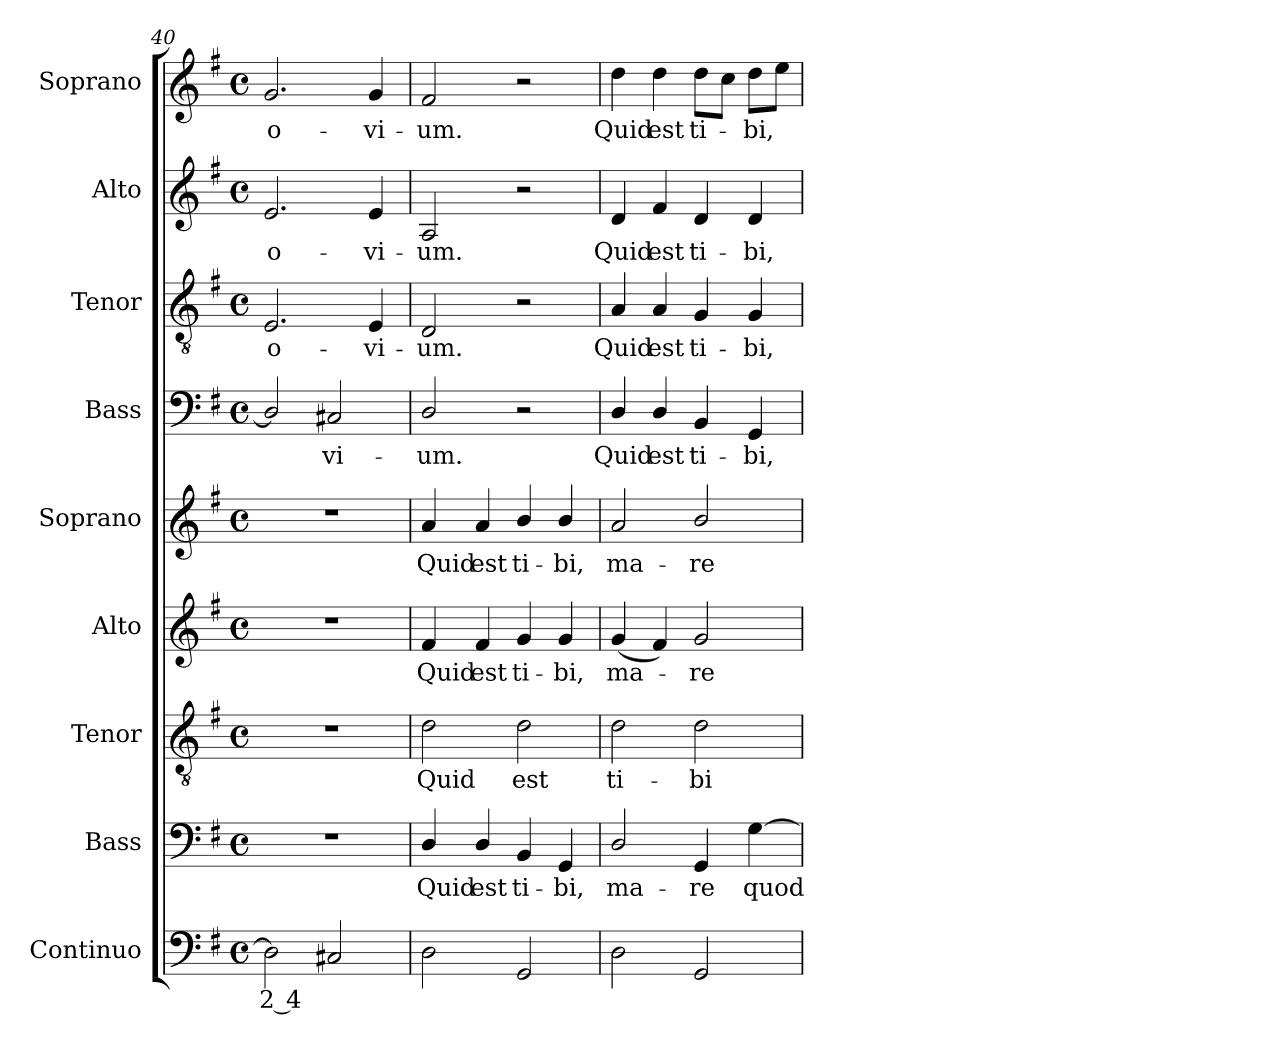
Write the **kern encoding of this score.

**kern	**text	**kern	**text	**kern	**text	**kern	**text	**kern	**text	**kern	**text	**kern	**text	**kern	**text	**kern	**text
*part9	*part9	*part8	*part8	*part7	*part7	*part6	*part6	*part5	*part5	*part4	*part4	*part3	*part3	*part2	*part2	*part1	*part1
*staff9	*staff9	*staff8	*staff8	*staff7	*staff7	*staff6	*staff6	*staff5	*staff5	*staff4	*staff4	*staff3	*staff3	*staff2	*staff2	*staff1	*staff1
*I"Continuo	*	*I"Bass	*	*I"Tenor	*	*I"Alto	*	*I"Soprano	*	*I"Bass	*	*I"Tenor	*	*I"Alto	*	*I"Soprano	*
*I'Cont.	*	*I'B.	*	*I'T.	*	*I'A.	*	*I'S.	*	*I'B.	*	*I'T.	*	*I'A.	*	*I'S.	*
*clefF4	*	*clefF4	*	*clefGv2	*	*clefG2	*	*clefG2	*	*clefF4	*	*clefGv2	*	*clefG2	*	*clefG2	*
*	*	*	*	*ITrd7c12	*	*	*	*	*	*	*	*ITrd7c12	*	*	*	*	*
*k[f#]	*	*k[f#]	*	*k[f#]	*	*k[f#]	*	*k[f#]	*	*k[f#]	*	*k[f#]	*	*k[f#]	*	*k[f#]	*
*G:	*	*G:	*	*G:	*	*G:	*	*G:	*	*G:	*	*G:	*	*G:	*	*G:	*
*M4/4	*	*M4/4	*	*M4/4	*	*M4/4	*	*M4/4	*	*M4/4	*	*M4/4	*	*M4/4	*	*M4/4	*
*met(c)	*	*met(c)	*	*met(c)	*	*met(c)	*	*met(c)	*	*met(c)	*	*met(c)	*	*met(c)	*	*met(c)	*
=40	=40	=40	=40	=40	=40	=40	=40	=40	=40	=40	=40	=40	=40	=40	=40	=40	=40
!	!LO:LY:b:color=#000000	!	!	!	!	!	!	!	!	!	!	!	!	!	!	!	!
!	!	!	!	!	!	!	!	!	!	!	!	!	!LO:LY:b:color=#000000	!	!	!	!
!	!	!	!	!	!	!	!	!	!	!	!	!	!	!	!LO:LY:b:color=#000000	!	!
!	!	!	!	!	!	!	!	!	!	!	!	!	!	!	!	!	!LO:LY:b:color=#000000
2Di\]	2 4	1r	.	1r	.	1r	.	1r	.	2Di/]	.	2.EEi/	o-	2.ei/	o-	2.gi/	o-
!	!	!	!	!	!	!	!	!	!	!	!LO:LY:b:color=#000000	!	!	!	!	!	!
2C#Xi/	.	.	.	.	.	.	.	.	.	2C#Xi/	-vi-	.	.	.	.	.	.
!	!	!	!	!	!	!	!	!	!	!	!	!	!LO:LY:b:color=#000000	!	!	!	!
!	!	!	!	!	!	!	!	!	!	!	!	!	!	!	!LO:LY:b:color=#000000	!	!
!	!	!	!	!	!	!	!	!	!	!	!	!	!	!	!	!	!LO:LY:b:color=#000000
.	.	.	.	.	.	.	.	.	.	.	.	4EEi/	-vi-	4ei/	-vi-	4gi/	-vi-
=41	=41	=41	=41	=41	=41	=41	=41	=41	=41	=41	=41	=41	=41	=41	=41	=41	=41
!	!	!	!LO:LY:b:color=#000000	!	!	!	!	!	!	!	!	!	!	!	!	!	!
!	!	!	!	!	!LO:LY:b:color=#000000	!	!	!	!	!	!	!	!	!	!	!	!
!	!	!	!	!	!	!	!LO:LY:b:color=#000000	!	!	!	!	!	!	!	!	!	!
!	!	!	!	!	!	!	!	!	!LO:LY:b:color=#000000	!	!	!	!	!	!	!	!
!	!	!	!	!	!	!	!	!	!	!	!LO:LY:b:color=#000000	!	!	!	!	!	!
!	!	!	!	!	!	!	!	!	!	!	!	!	!LO:LY:b:color=#000000	!	!	!	!
!	!	!	!	!	!	!	!	!	!	!	!	!	!	!	!LO:LY:b:color=#000000	!	!
!	!	!	!	!	!	!	!	!	!	!	!	!	!	!	!	!	!LO:LY:b:color=#000000
2Di\	.	4Di/	Quid	2Di\	Quid	4f#i/	Quid	4ai/	Quid	2Di/	-um.	2DDi/	-um.	2Ai/	-um.	2f#i/	-um.
!	!	!	!LO:LY:b:color=#000000	!	!	!	!	!	!	!	!	!	!	!	!	!	!
!	!	!	!	!	!	!	!LO:LY:b:color=#000000	!	!	!	!	!	!	!	!	!	!
!	!	!	!	!	!	!	!	!	!LO:LY:b:color=#000000	!	!	!	!	!	!	!	!
.	.	4Di/	est	.	.	4f#i/	est	4ai/	est	.	.	.	.	.	.	.	.
!	!	!	!LO:LY:b:color=#000000	!	!	!	!	!	!	!	!	!	!	!	!	!	!
!	!	!	!	!	!LO:LY:b:color=#000000	!	!	!	!	!	!	!	!	!	!	!	!
!	!	!	!	!	!	!	!LO:LY:b:color=#000000	!	!	!	!	!	!	!	!	!	!
!	!	!	!	!	!	!	!	!	!LO:LY:b:color=#000000	!	!	!	!	!	!	!	!
2GGi/	.	4BBi/	ti-	2Di\	est	4gi/	ti-	4bi/	ti-	2r	.	2r	.	2r	.	2r	.
!	!	!	!LO:LY:b:color=#000000	!	!	!	!	!	!	!	!	!	!	!	!	!	!
!	!	!	!	!	!	!	!LO:LY:b:color=#000000	!	!	!	!	!	!	!	!	!	!
!	!	!	!	!	!	!	!	!	!LO:LY:b:color=#000000	!	!	!	!	!	!	!	!
.	.	4GGi/	-bi,	.	.	4gi/	-bi,	4bi/	-bi,	.	.	.	.	.	.	.	.
=42	=42	=42	=42	=42	=42	=42	=42	=42	=42	=42	=42	=42	=42	=42	=42	=42	=42
!	!	!	!LO:LY:b:color=#000000	!	!	!	!	!	!	!	!	!	!	!	!	!	!
!	!	!	!	!	!LO:LY:b:color=#000000	!	!	!	!	!	!	!	!	!	!	!	!
!	!	!	!	!	!	!	!LO:LY:b:color=#000000	!	!	!	!	!	!	!	!	!	!
!	!	!	!	!	!	!	!	!	!LO:LY:b:color=#000000	!	!	!	!	!	!	!	!
!	!	!	!	!	!	!	!	!	!	!	!LO:LY:b:color=#000000	!	!	!	!	!	!
!	!	!	!	!	!	!	!	!	!	!	!	!	!LO:LY:b:color=#000000	!	!	!	!
!	!	!	!	!	!	!	!	!	!	!	!	!	!	!	!LO:LY:b:color=#000000	!	!
!	!	!	!	!	!	!	!	!	!	!	!	!	!	!	!	!	!LO:LY:b:color=#000000
2Di\	.	2Di/	ma-	2Di\	ti-	(4gi/	ma-	2ai/	ma-	4Di/	Quid	4AAi/	Quid	4di/	Quid	4ddi\	Quid
!	!	!	!	!	!	!	!	!	!	!	!LO:LY:b:color=#000000	!	!	!	!	!	!
!	!	!	!	!	!	!	!	!	!	!	!	!	!LO:LY:b:color=#000000	!	!	!	!
!	!	!	!	!	!	!	!	!	!	!	!	!	!	!	!LO:LY:b:color=#000000	!	!
!	!	!	!	!	!	!	!	!	!	!	!	!	!	!	!	!	!LO:LY:b:color=#000000
.	.	.	.	.	.	4f#i/)	.	.	.	4Di/	est	4AAi/	est	4f#i/	est	4ddi\	est
!	!	!	!LO:LY:b:color=#000000	!	!	!	!	!	!	!	!	!	!	!	!	!	!
!	!	!	!	!	!LO:LY:b:color=#000000	!	!	!	!	!	!	!	!	!	!	!	!
!	!	!	!	!	!	!	!LO:LY:b:color=#000000	!	!	!	!	!	!	!	!	!	!
!	!	!	!	!	!	!	!	!	!LO:LY:b:color=#000000	!	!	!	!	!	!	!	!
!	!	!	!	!	!	!	!	!	!	!	!LO:LY:b:color=#000000	!	!	!	!	!	!
!	!	!	!	!	!	!	!	!	!	!	!	!	!LO:LY:b:color=#000000	!	!	!	!
!	!	!	!	!	!	!	!	!	!	!	!	!	!	!	!LO:LY:b:color=#000000	!	!
!	!	!	!	!	!	!	!	!	!	!	!	!	!	!	!	!	!LO:LY:b:color=#000000
2GGi/	.	4GGi/	-re	2Di\	-bi	2gi/	-re	2bi/	-re	4BBi/	ti-	4GGi/	ti-	4di/	ti-	8ddi\L	ti-
.	.	.	.	.	.	.	.	.	.	.	.	.	.	.	.	8cci\J	.
!	!	!	!LO:LY:b:color=#000000	!	!	!	!	!	!	!	!	!	!	!	!	!	!
!	!	!	!	!	!	!	!	!	!	!	!LO:LY:b:color=#000000	!	!	!	!	!	!
!	!	!	!	!	!	!	!	!	!	!	!	!	!LO:LY:b:color=#000000	!	!	!	!
!	!	!	!	!	!	!	!	!	!	!	!	!	!	!	!LO:LY:b:color=#000000	!	!
!	!	!	!	!	!	!	!	!	!	!	!	!	!	!	!	!	!LO:LY:b:color=#000000
.	.	[4Gi\	quod	.	.	.	.	.	.	4GGi/	-bi,	4GGi/	-bi,	4di/	-bi,	8ddi\L	-bi,
.	.	.	.	.	.	.	.	.	.	.	.	.	.	.	.	8eei\J	.
=	=	=	=	=	=	=	=	=	=	=	=	=	=	=	=	=	=
*-	*-	*-	*-	*-	*-	*-	*-	*-	*-	*-	*-	*-	*-	*-	*-	*-	*-
